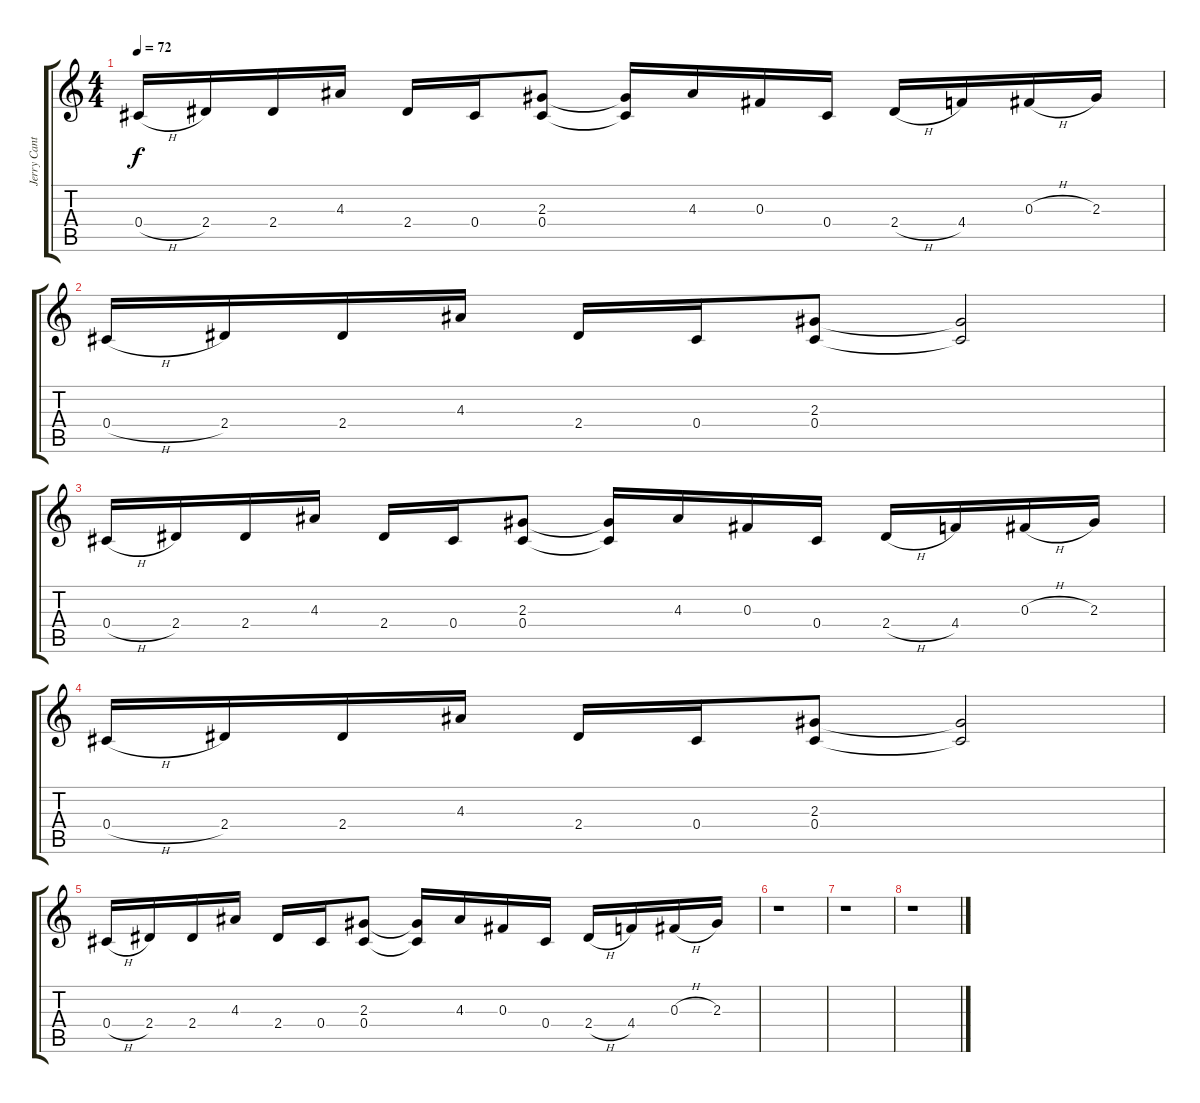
\track ("Jerry Cantrell - Guitar 1 - Clean" "Jerry Cant") {instrument electricguitarclean}
\staff {score tabs}
\tuning (Eb4 Bb3 Gb3 Db3 Ab2 Eb2) {hide}
\ts (4 4)
\tempo 72
\clef g2
\ks c
0.4{h}.16{dy f} 2.4.16 2.4.16 4.3.16 2.4.16 0.4.16 (2.3 0.4).8 (2.3{t} 0.4{t}).16 4.3.16 0.3.16 0.4.16 2.4{h}.16 4.4.16 0.3{h}.16 2.3.16 |
0.4{h}.16 2.4.16 2.4.16 4.3.16 2.4.16 0.4.16 (2.3 0.4).8 (2.3{t} 0.4{t}).2 |
0.4{h}.16 2.4.16 2.4.16 4.3.16 2.4.16 0.4.16 (2.3 0.4).8 (2.3{t} 0.4{t}).16 4.3.16 0.3.16 0.4.16 2.4{h}.16 4.4.16 0.3{h}.16 2.3.16 |
0.4{h}.16 2.4.16 2.4.16 4.3.16 2.4.16 0.4.16 (2.3 0.4).8 (2.3{t} 0.4{t}).2 |
0.4{h}.16 2.4.16 2.4.16 4.3.16 2.4.16 0.4.16 (2.3 0.4).8 (2.3{t} 0.4{t}).16 4.3.16 0.3.16 0.4.16 2.4{h}.16 4.4.16 0.3{h}.16 2.3.16 |
r.1 |
r.1 |
r.1
